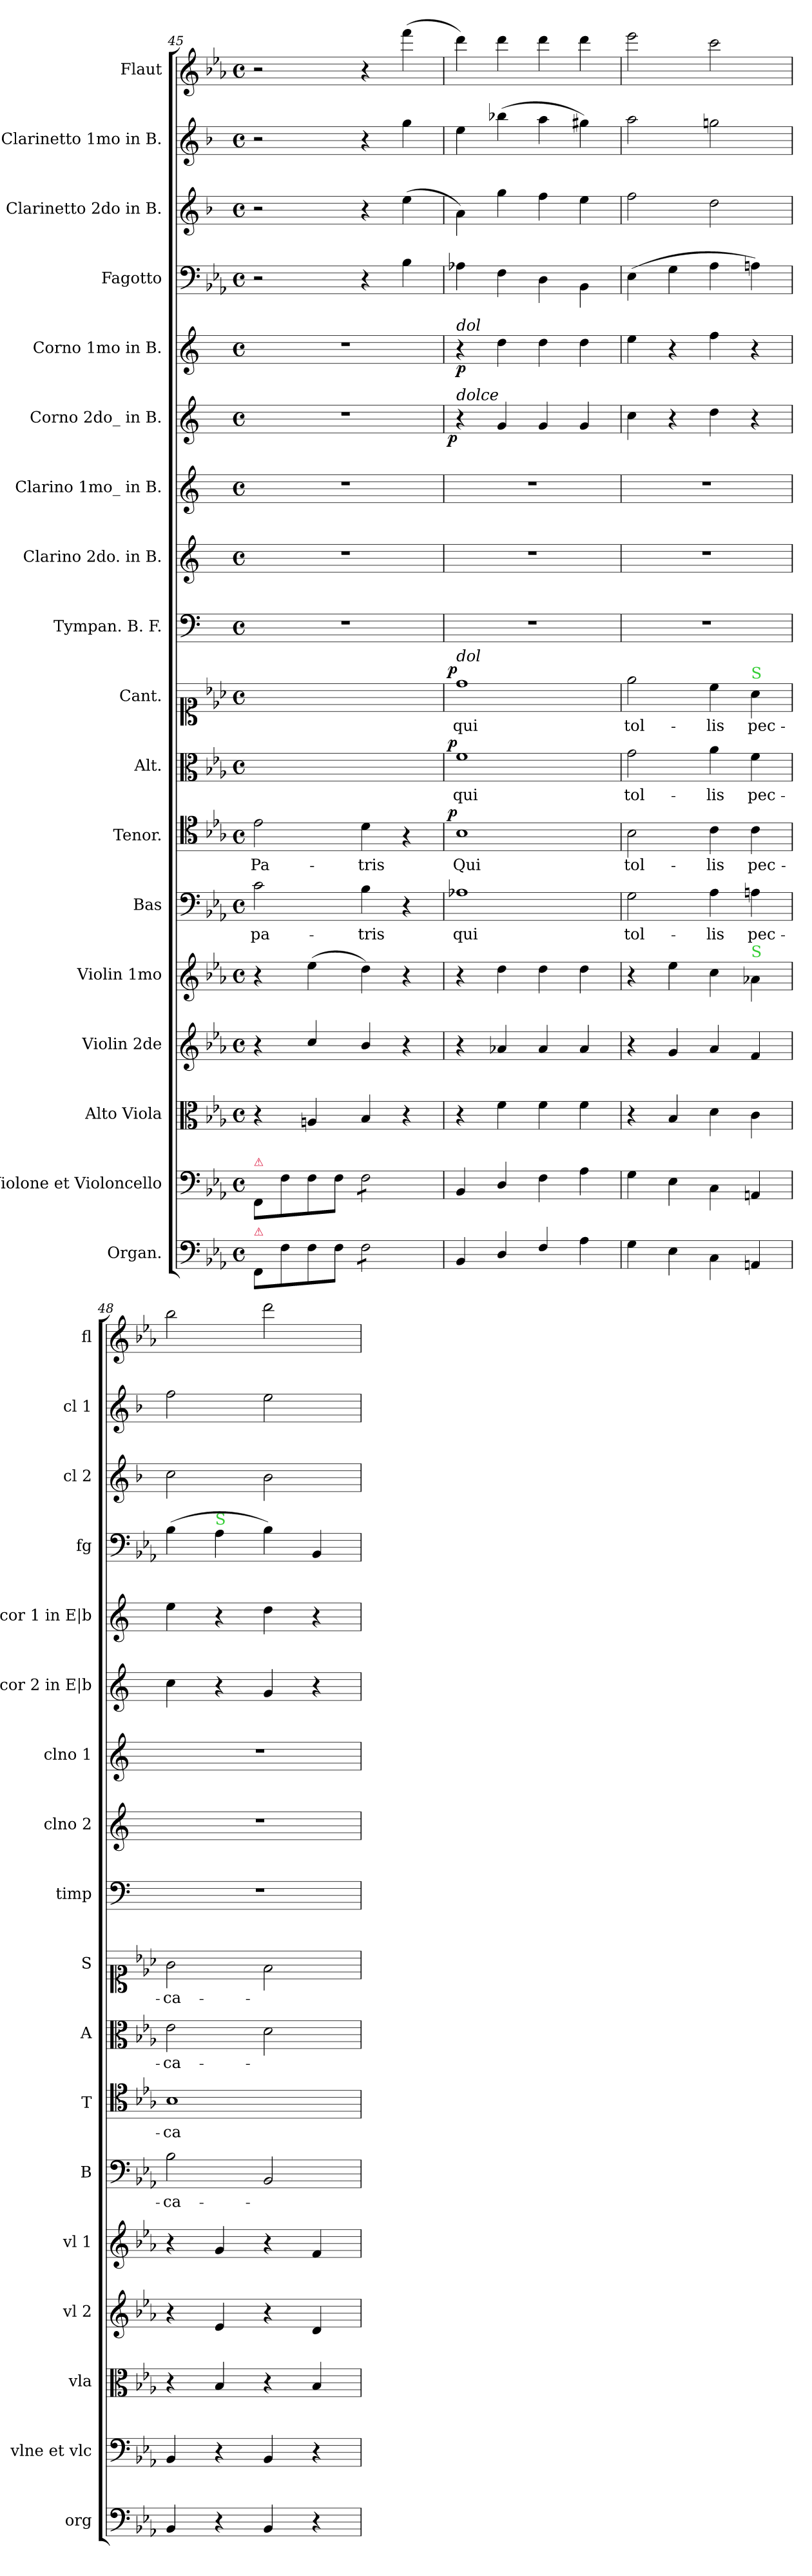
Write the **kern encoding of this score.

**kern	**kern	**kern	**kern	**kern	**kern	**text	**kern	**text	**dynam	**kern	**text	**dynam	**kern	**text	**dynam	**kern	**kern	**kern	**kern	**dynam	**kern	**dynam	**kern	**kern	**kern	**kern
*part18	*part17	*part16	*part15	*part14	*part13	*part13	*part12	*part12	*part12	*part11	*part11	*part11	*part10	*part10	*part10	*part9	*part8	*part7	*part6	*part6	*part5	*part5	*part4	*part3	*part2	*part1
*staff18	*staff17	*staff16	*staff15	*staff14	*staff13	*staff13	*staff12	*staff12	*staff12	*staff11	*staff11	*staff11	*staff10	*staff10	*staff10	*staff9	*staff8	*staff7	*staff6	*staff6	*staff5	*staff5	*staff4	*staff3	*staff2	*staff1
*I"Organ.	*I"Violone et Violoncello	*I"Alto Viola	*I"Violin 2de	*I"Violin 1mo	*I"Bas	*	*I"Tenor.	*	*	*I"Alt.	*	*	*I"Cant.	*	*	*I"Tympan. B. F.	*I"Clarino 2do. in B.	*I"Clarino 1mo_ in B.	*I"Corno 2do_ in B.	*	*I"Corno 1mo in B.	*	*I"Fagotto	*I"Clarinetto 2do in B.	*I"Clarinetto 1mo in B.	*I"Flaut
*I'org	*I'vlne et vlc	*I'vla	*I'vl 2	*I'vl 1	*I'B	*	*I'T	*	*	*I'A	*	*	*I'S	*	*	*I'timp	*I'clno 2	*I'clno 1	*I'cor 2 in E|b	*	*I'cor 1 in E|b	*	*I'fg	*I'cl 2	*I'cl 1	*I'fl
*clefF4	*clefF4	*clefC3	*clefG2	*clefG2	*clefF4	*	*clefC4	*	*	*clefC3	*	*	*clefC1	*	*	*clefF4	*clefG2	*clefG2	*clefG2	*	*clefG2	*	*clefF4	*clefG2	*clefG2	*clefG2
*	*	*	*	*	*	*	*	*	*	*	*	*	*	*	*	*	*ITrd-2c-3	*ITrd-2c-3	*ITrd5c9	*	*ITrd5c9	*	*	*ITrd1c2	*ITrd1c2	*
*k[b-e-a-]	*k[b-e-a-]	*k[b-e-a-]	*k[b-e-a-]	*k[b-e-a-]	*k[b-e-a-]	*	*k[b-e-a-]	*	*	*k[b-e-a-]	*	*	*k[b-e-a-]	*	*	*	*k[b-e-a-]	*k[b-e-a-]	*k[b-e-a-]	*	*k[b-e-a-]	*	*k[b-e-a-]	*k[b-e-a-]	*k[b-e-a-]	*k[b-e-a-]
*E-:	*E-:	*E-:	*E-:	*E-:	*E-:	*	*E-:	*	*	*E-:	*	*	*E-:	*	*	*	*E-:	*E-:	*E-:	*	*E-:	*	*E-:	*E-:	*E-:	*E-:
*M4/4	*M4/4	*M4/4	*M4/4	*M4/4	*M4/4	*	*M4/4	*	*	*M4/4	*	*	*M4/4	*	*	*M4/4	*M4/4	*M4/4	*M4/4	*	*M4/4	*	*M4/4	*M4/4	*M4/4	*M4/4
*met(c)	*met(c)	*met(c)	*met(c)	*met(c)	*met(c)	*	*met(c)	*	*	*met(c)	*	*	*met(c)	*	*	*met(c)	*met(c)	*met(c)	*met(c)	*	*met(c)	*	*met(c)	*met(c)	*met(c)	*met(c)
=45	=45	=45	=45	=45	=45	=45	=45	=45	=45	=45	=45	=45	=45	=45	=45	=45	=45	=45	=45	=45	=45	=45	=45	=45	=45	=45
!	!LO:TX:a:color=crimson:t=⚠	!	!	!	!	!	!	!	!	!	!	!	!	!	!	!	!	!	!	!	!	!	!	!	!	!
!LO:TX:a:color=crimson:t=⚠	!	!	!	!	!	!	!	!	!	!	!	!	!	!	!	!	!	!	!	!	!	!	!	!	!	!
!	!	!	!	!	!	!	!	!LO:LY:i	!	!	!	!	!	!	!	!	!	!	!	!	!	!	!	!	!	!
8FF/L	8FF/L	4r	4r	4r	2c\	pa-	2e-\	Pa-	.	1ryy	.	.	1ryy	.	.	1r	1r	1r	1r	.	1r	.	2r	2r	2r	2r
8F\	8F\	.	.	.	.	.	.	.	.	.	.	.	.	.	.	.	.	.	.	.	.	.	.	.	.	.
8F\	8F\	4An/	4cc/	(4ee-\	.	.	.	.	.	.	.	.	.	.	.	.	.	.	.	.	.	.	.	.	.	.
8F\J	8F\J	.	.	.	.	.	.	.	.	.	.	.	.	.	.	.	.	.	.	.	.	.	.	.	.	.
!	!	!	!	!	!	!	!	!LO:LY:i	!	!	!	!	!	!	!	!	!	!	!	!	!	!	!	!	!	!
*tremolo	*	*	*	*	*	*	*	*	*	*	*	*	*	*	*	*	*	*	*	*	*	*	*	*	*	*
*	*tremolo	*	*	*	*	*	*	*	*	*	*	*	*	*	*	*	*	*	*	*	*	*	*	*	*	*
8F\L	8F\L	4B-/	4b-/	4dd\)	4B-\	-tris	4d\	-tris	.	.	.	.	.	.	.	.	.	.	.	.	.	.	4r	4r	4r	4r
8F\	8F\	.	.	.	.	.	.	.	.	.	.	.	.	.	.	.	.	.	.	.	.	.	.	.	.	.
8F\	8F\	4r	4r	4r	4r	.	4r	.	.	.	.	.	.	.	.	.	.	.	.	.	.	.	4B-\	(4dd\	4ff\	(4fff\
8F\J	8F\J	.	.	.	.	.	.	.	.	.	.	.	.	.	.	.	.	.	.	.	.	.	.	.	.	.
*	*Xtremolo	*	*	*	*	*	*	*	*	*	*	*	*	*	*	*	*	*	*	*	*	*	*	*	*	*
*Xtremolo	*	*	*	*	*	*	*	*	*	*	*	*	*	*	*	*	*	*	*	*	*	*	*	*	*	*
=46	=46	=46	=46	=46	=46	=46	=46	=46	=46	=46	=46	=46	=46	=46	=46	=46	=46	=46	=46	=46	=46	=46	=46	=46	=46	=46
!	!	!	!	!	!	!	!	!	!	!	!	!	!	!	!	!	!	!	!	!	!LO:TX:a:i:t=dol	!	!	!	!	!
!	!	!	!	!	!	!	!	!	!	!	!	!	!	!	!	!	!	!	!LO:TX:a:i:t=dolce	!	!	!	!	!	!	!
!	!	!	!	!	!	!	!	!	!	!	!	!	!LO:TX:a:i:t=dol	!	!	!	!	!	!	!	!	!	!	!	!	!
!	!	!	!	!	!	!	!	!	!LO:DY:a:rj	!	!	!LO:DY:b:rj	!	!	!LO:DY:b:rj	!	!	!	!	!LO:DY:rj	!	!	!	!	!	!
4BB-/	4BB-/	4r	4r	4r	1A-X	qui	1B-	Qui	p	1f	qui	p	1dd	qui	p	1r	1r	1r	4r	p	4r	p	4A-X\	4g\)	4dd\	4ddd\)
4D/	4D/	4f\	4a-X/	4dd\	.	.	.	.	.	.	.	.	.	.	.	.	.	.	4B-/	.	4f\	.	4F\	4ff\	(4aa-X\	4ddd\
4F/	4F\	4f\	4a-/	4dd\	.	.	.	.	.	.	.	.	.	.	.	.	.	.	4B-/	.	4f\	.	4D\	4ee-\	4gg\	4ddd\
4A-\	4A-\	4f\	4a-/	4dd\	.	.	.	.	.	.	.	.	.	.	.	.	.	.	4B-/	.	4f\	.	4BB-\	4dd\	4ff#X\)	4ddd\
=47	=47	=47	=47	=47	=47	=47	=47	=47	=47	=47	=47	=47	=47	=47	=47	=47	=47	=47	=47	=47	=47	=47	=47	=47	=47	=47
4G\	4G\	4r	4r	4r	2G\	tol-	2B-\	tol-	.	2g\	tol-	.	2ee-\	tol-	.	1r	1r	1r	4e-\	.	4g\	.	(4E-\	2ee-\	2gg\	2eee-\
4E-\	4E-\	4B-/	4g/	4ee-\	.	.	.	.	.	.	.	.	.	.	.	.	.	.	4r	.	4r	.	4G\	.	.	.
4C\	4C\	4d\	4a-/	4cc\	4A-\	-lis	4c\	-lis	.	4a-\	-lis	.	4cc\	-lis	.	.	.	.	4f\	.	4a-\	.	4A-\	2cc\	2ffn\	2ccc\
!	!	!	!	!	!	!	!	!	!	!	!	!	!LO:TX:a:color=limegreen:t=S	!	!	!	!	!	!	!	!	!	!	!	!	!
!	!	!	!	!LO:TX:a:color=limegreen:t=S	!	!	!	!	!	!	!	!	!	!	!	!	!	!	!	!	!	!	!	!	!	!
4AAn/	4AAn/	4c\	4f/	4a-X\	4An\	pec-	4c\	pec-	.	4f\	pec-	.	4a-\	pec-	.	.	.	.	4r	.	4r	.	4An\)	.	.	.
=48	=48	=48	=48	=48	=48	=48	=48	=48	=48	=48	=48	=48	=48	=48	=48	=48	=48	=48	=48	=48	=48	=48	=48	=48	=48	=48
4BB-/	4BB-/	4r	4r	4r	2B-\	-ca-	1B-	-ca-	.	2e-\	-ca-	.	2g\	-ca-	.	1r	1r	1r	4e-\	.	4g\	.	(4B-\	2b-\	2ee-\	2bb-\
!	!	!	!	!	!	!	!	!	!	!	!	!	!	!	!	!	!	!	!	!	!	!	!LO:TX:a:color=limegreen:t=S	!	!	!
4r	4r	4B-/	4e-/	4g/	.	.	.	.	.	.	.	.	.	.	.	.	.	.	4r	.	4r	.	4A-\	.	.	.
4BB-/	4BB-/	4r	4r	4r	2BB-/	.	.	.	.	2d\	.	.	2f\	.	.	.	.	.	4B-/	.	4f\	.	4B-\)	2a-\	2dd\	2ddd\
4r	4r	4B-/	4d/	4f/	.	.	.	.	.	.	.	.	.	.	.	.	.	.	4r	.	4r	.	4BB-/	.	.	.
=	=	=	=	=	=	=	=	=	=	=	=	=	=	=	=	=	=	=	=	=	=	=	=	=	=	=
*-	*-	*-	*-	*-	*-	*-	*-	*-	*-	*-	*-	*-	*-	*-	*-	*-	*-	*-	*-	*-	*-	*-	*-	*-	*-	*-
